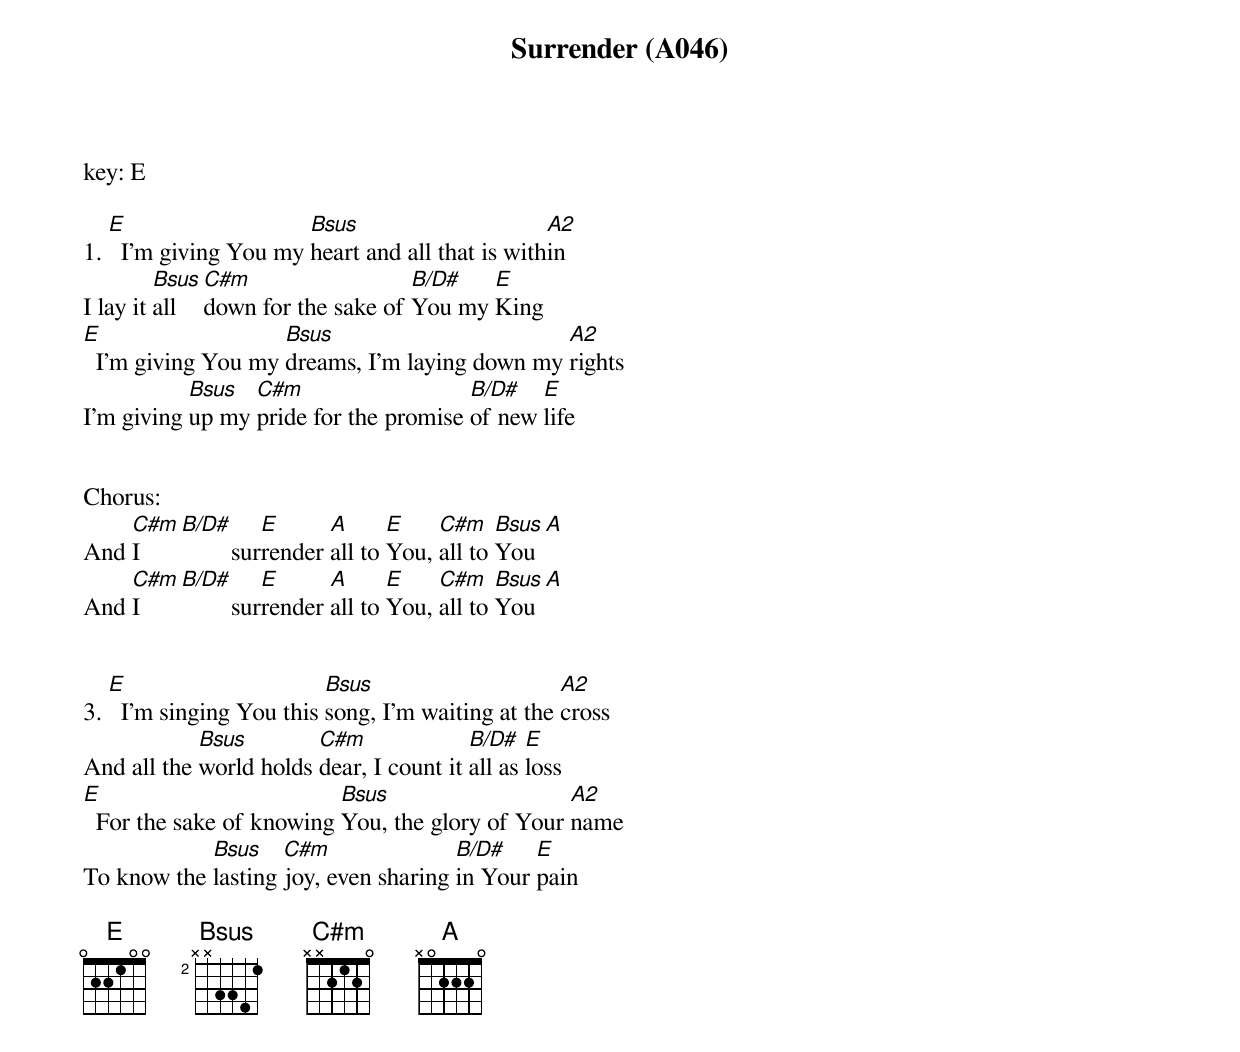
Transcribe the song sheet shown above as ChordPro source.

{title: Surrender (A046)}
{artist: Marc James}
key: E

1. [E]  I’m giving You my [Bsus]heart and all that is with[A2]in
I lay it [Bsus]all [C#m]down for the sake of [B/D#]You my [E]King
[E]  I’m giving You my [Bsus]dreams, I'm laying down my [A2]rights
I’m giving [Bsus]up my [C#m]pride for the promise [B/D#]of new [E]life


Chorus:
And [C#m]I [B/D#]        sur[E]render [A]all to [E]You, [C#m]all to [Bsus]You [A]
And [C#m]I [B/D#]        sur[E]render [A]all to [E]You, [C#m]all to [Bsus]You [A]


3. [E]  I’m singing You this [Bsus]song, I’m waiting at the [A2]cross
And all the [Bsus]world holds [C#m]dear, I count it [B/D#]all as [E]loss
[E]  For the sake of knowing [Bsus]You, the glory of Your [A2]name
To know the [Bsus]lasting [C#m]joy, even sharing [B/D#]in Your [E]pain

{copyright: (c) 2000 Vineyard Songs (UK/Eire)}
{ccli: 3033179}
